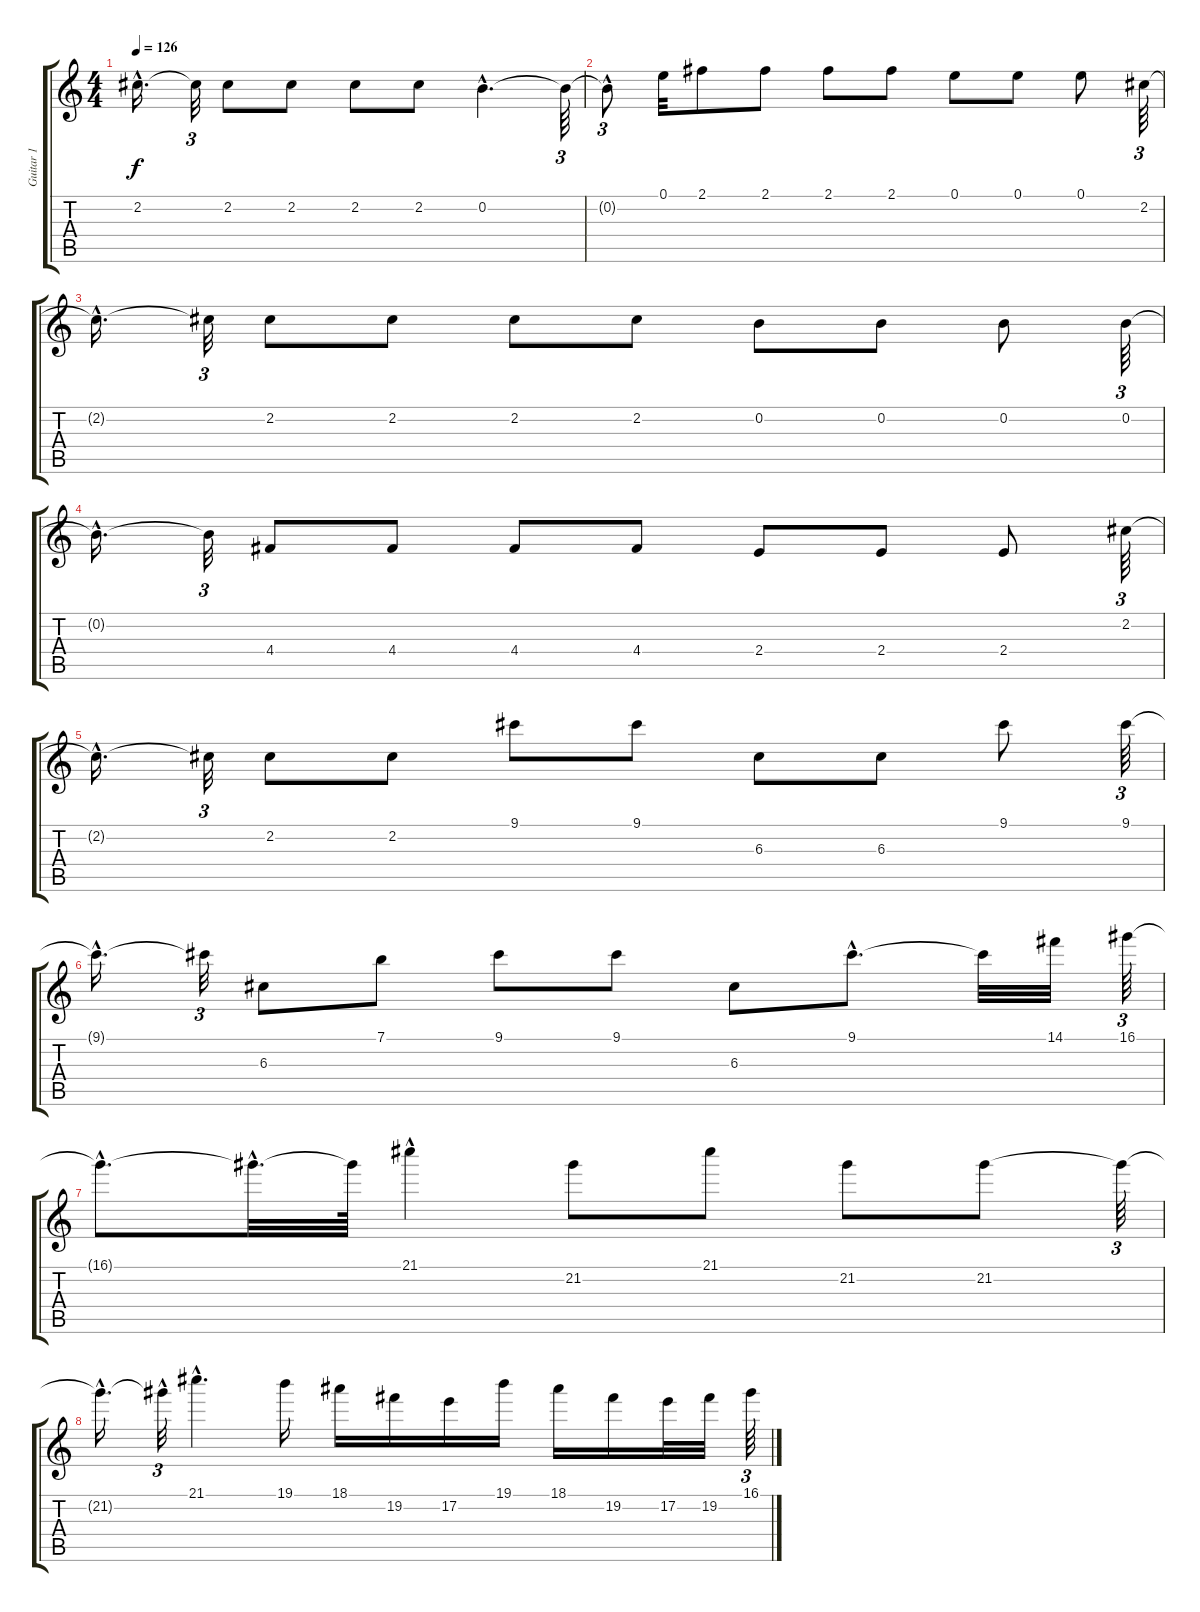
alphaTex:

\track ("Guitar 1" "Guitar 1") {instrument electricguitarclean}
\staff {score tabs}
\tuning (E4 B3 G3 D3 A2 E2) {hide}
\ts (4 4)
\tempo 126
\clef g2
\ks c
2.2{hac t}.16{d dy f} 2.2{t}.32{tu (3 2)} 2.2.8 2.2.8 2.2.8 2.2.8 0.2{hac}.4{d} 0.2{t}.64{tu (3 2)} |
0.2{hac t}.8{tu (3 2)} 0.1.32 2.1.8 2.1.8 2.1.8 2.1.8 0.1.8 0.1.8 0.1.8 2.2.64{tu (3 2)} |
2.2{hac t}.16{d} 2.2{t}.32{tu (3 2)} 2.2.8 2.2.8 2.2.8 2.2.8 0.2.8 0.2.8 0.2.8 0.2.64{tu (3 2)} |
0.2{hac t}.16{d} 0.2{t}.32{tu (3 2)} 4.4.8 4.4.8 4.4.8 4.4.8 2.4.8 2.4.8 2.4.8 2.2.64{tu (3 2)} |
2.2{hac t}.16{d} 2.2{t}.32{tu (3 2)} 2.2.8 2.2.8 9.1.8 9.1.8 6.3.8 6.3.8 9.1.8 9.1.64{tu (3 2)} |
9.1{hac t}.16{d} 9.1{t}.32{tu (3 2)} 6.3.8 7.1.8 9.1.8 9.1.8 6.3.8 9.1{hac}.8{d} 9.1{t}.32 14.1.32 16.1.64{tu (3 2)} |
16.1{hac t}.8{d} 16.1{hac t}.32{d} 16.1{t}.64 21.1{hac}.4 21.2.8 21.1.8 21.2.8 21.2.8 21.2{t}.64{tu (3 2)} |
21.2{hac t}.16{d} 21.2{hac t}.32{tu (3 2)} 21.1{hac}.4{d} 19.1.16 18.1.16 19.2.16 17.2.16 19.1.16 18.1.16 19.2.16 17.2.32 19.2.32 16.1.64{tu (3 2)}
